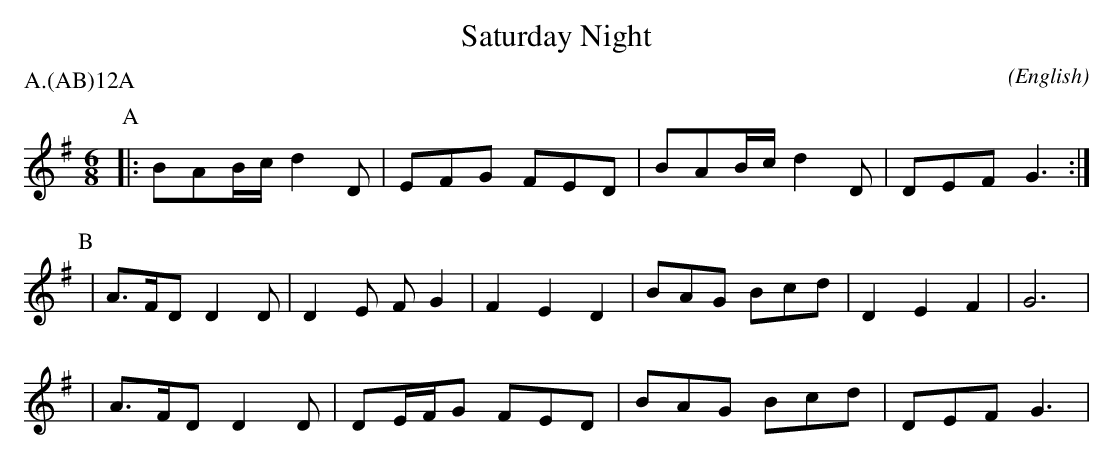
X:1
T:Saturday Night
M:6/8
C:
O:English
P:A.(AB)12A
L:1/8
K:G
P:A
|: BAB/2c/2 d2 D | EFG FED | BAB/2c/2 d2 D | DEF G3 :|
P:B
| A>FD D2 D | D2 E F G2 | F2 E2 D2  | BAG Bcd  | D2 E2 F2 | G6 |
| A>FD D2 D | DE/2F/2G  FED| BAG Bcd  | DEF  G3 |
